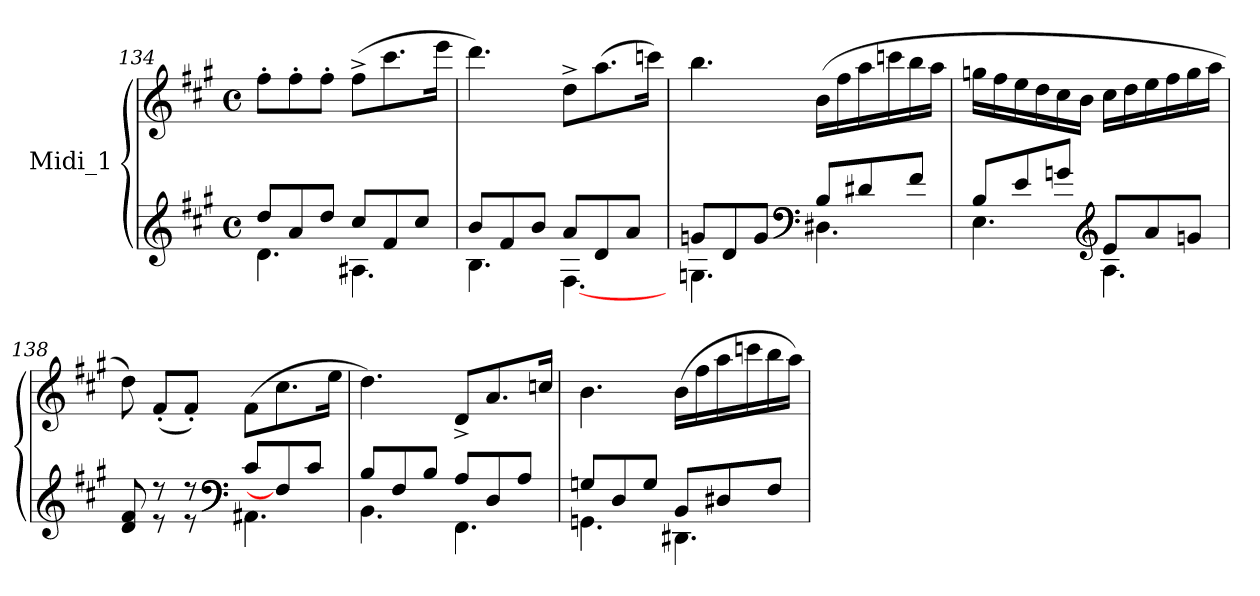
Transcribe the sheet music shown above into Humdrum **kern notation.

**kern	**kern
*part1	*part1
*staff2	*staff1
*I"Midi_1	*
!!LO:LB:g=z
*clefG2	*clefG2
*k[f#c#g#]	*k[f#c#g#]
*A:	*A:
*M4/4	*M4/4
*met(c)	*met(c)
=134	=134
*^	*
8dd/L	4.d\	8ff#'\L
8a/	.	8ff#'\
8dd/J	.	8ff#'\J
8cc#/L	4.A#X\	(>8ff#^\L
8f#/	.	8.ccc#\
8cc#/J	.	.
.	.	16eee\Jk
=135	=135	=135
8b/L	4.B\	4.ddd\)
8f#/	.	.
8b/J	.	.
8a/L	[4.F#\	8dd^\L
8d/	.	(>8.aa\
8a/J	.	.
.	.	16cccn\Jk)
!!LO:LB:g=z
=136	=136	=136
*	*	*MM85
8gn/L	4.Gni\	4.bb\
8d/	.	.
8g/J	.	.
*clefF4	*	*
8B/L	4.D#X\	(>16b\LL
.	.	16ff#\
8d#X/	.	16aa\
.	.	16cccn\
8f#/J	.	16bb\
.	.	16aa\JJ
=137	=137	=137
8B/L	4.E\	16ggn\LL
.	.	16ff#\
8e/	.	16ee\
.	.	16dd\
8gn/J	.	16cc#i\
.	.	16b\JJ
*clefG2	*	*
8e/L	4.A\	16cc#\LL
.	.	16dd\
8a/	.	16ee\
.	.	16ff#\
8gni/J	.	16gg\
.	.	16aa\JJ
=138	=138	=138
8d/ 8f#/	8ryy	8dd\)
8r	8r	(8f#'/L
8r	8r	8f#'/J)
*clefF4	*	*
8c#/L	4.AA#X\	(>8f#\L
8F#/]	.	8.cc#\
8c#/J	.	.
.	.	16ee\Jk
!!LO:PB:g=z
=139	=139	=139
8B/L	4.BB\	4.dd\)
8F#/	.	.
8B/J	.	.
8A/L	(4.FF#\	8d^/L
8D/	.	8.a/
8A/J	.	.
.	.	16ccn/Jk
=140	=140	=140
8Gn/L	4.GGn\	4.b\)
8D/	.	.
8G/J	.	.
8BB/L	4.DD#X\	(>16b\LL
.	.	16ff#\
8D#X/	.	16aa\
.	.	16cccn\
8F#/J	.	16bb\
.	.	16aa\JJ)
*v	*v	*
=	=
*-	*-
